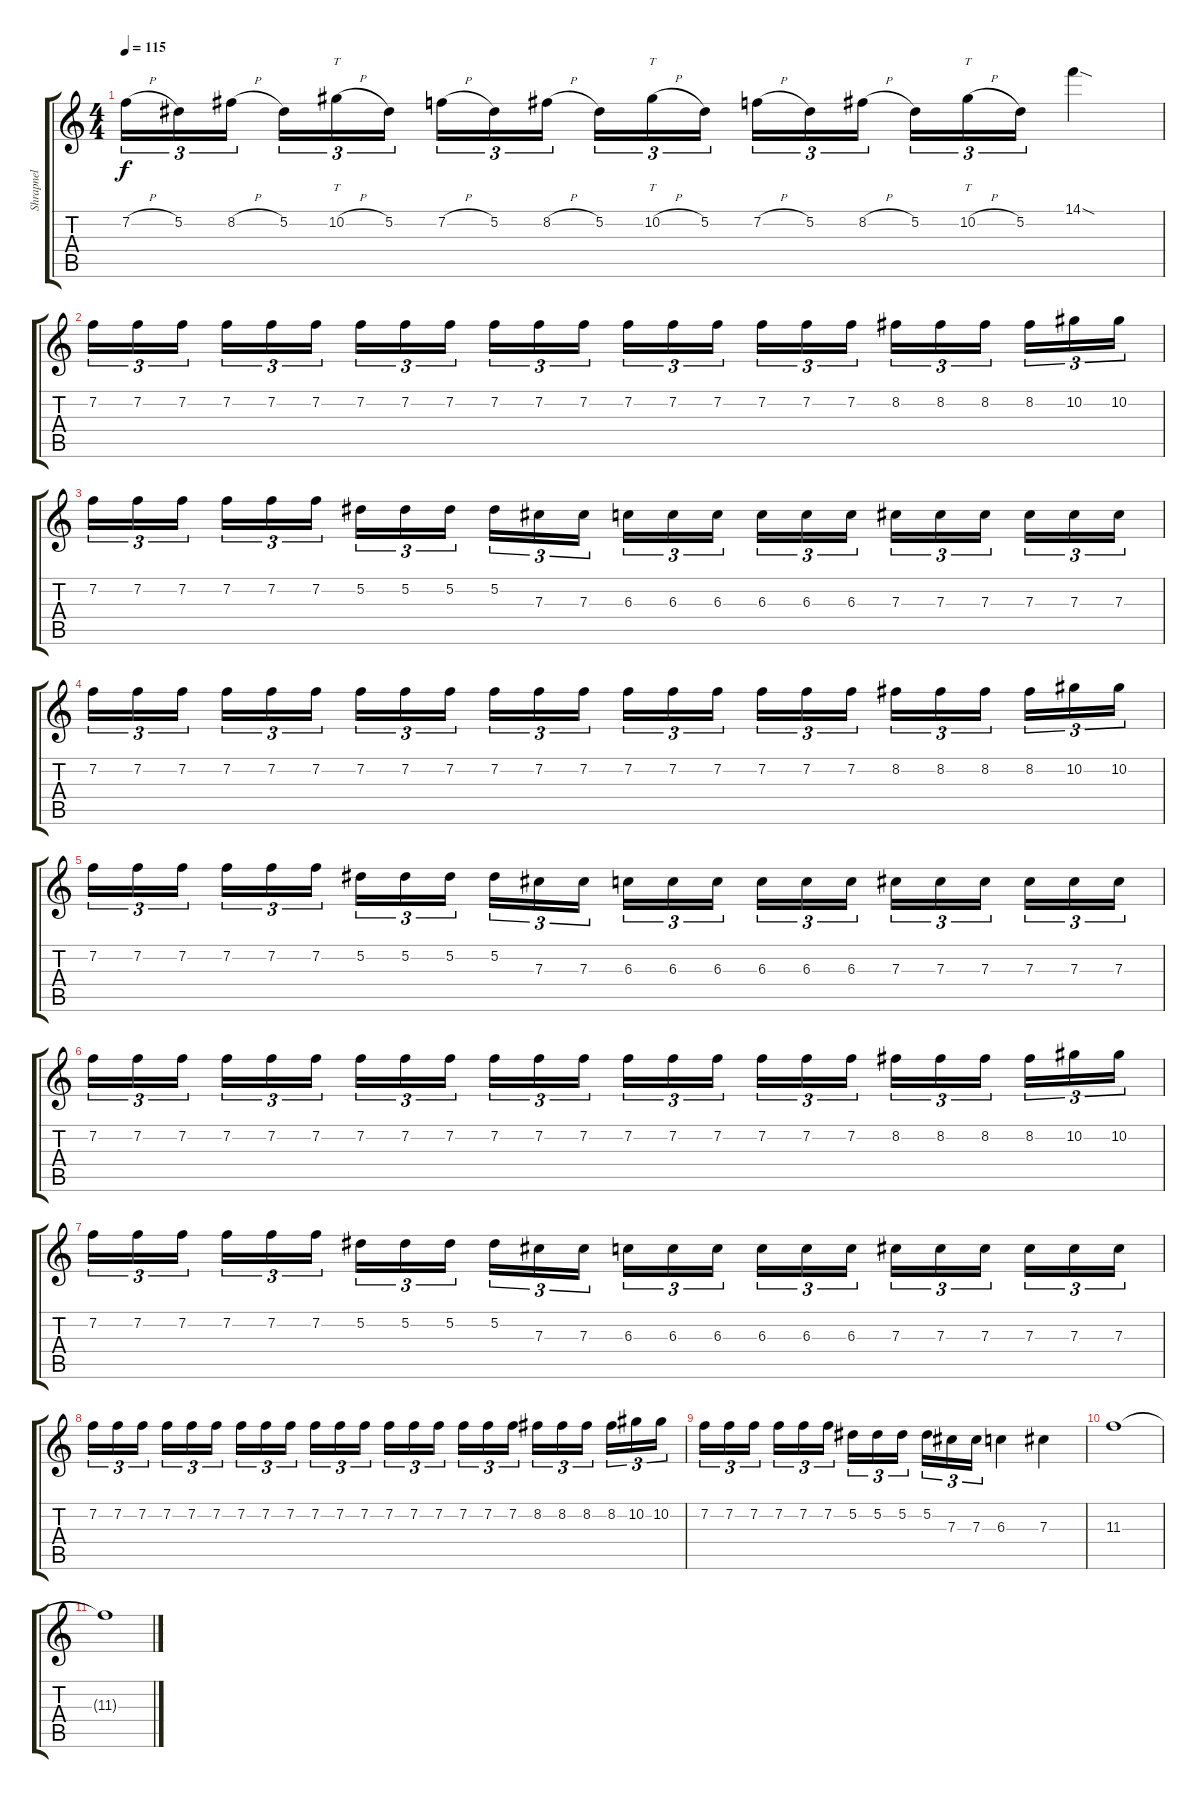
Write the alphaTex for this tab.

\track ("Shrapnel" "Shrapnel") {instrument distortionguitar}
\staff {score tabs}
\tuning (Eb4 Bb3 Gb3 Db3 Ab2 Eb2) {hide}
\ts (4 4)
\tempo 115
\clef g2
\ks c
7.2{h}.16{tu (3 2) dy f} 5.2.16{tu (3 2)} 8.2{h}.16{tu (3 2) beam splitsecondary} 5.2.16{tu (3 2)} 10.2{h}.16{tt tu (3 2)} 5.2.16{tu (3 2)} 7.2{h}.16{tu (3 2)} 5.2.16{tu (3 2)} 8.2{h}.16{tu (3 2) beam splitsecondary} 5.2.16{tu (3 2)} 10.2{h}.16{tt tu (3 2)} 5.2.16{tu (3 2)} 7.2{h}.16{tu (3 2)} 5.2.16{tu (3 2)} 8.2{h}.16{tu (3 2) beam splitsecondary} 5.2.16{tu (3 2)} 10.2{h}.16{tt tu (3 2)} 5.2.16{tu (3 2)} 14.1{sod}.4 |
7.2.16{tu (3 2)} 7.2.16{tu (3 2)} 7.2.16{tu (3 2) beam splitsecondary} 7.2.16{tu (3 2)} 7.2.16{tu (3 2)} 7.2.16{tu (3 2)} 7.2.16{tu (3 2)} 7.2.16{tu (3 2)} 7.2.16{tu (3 2) beam splitsecondary} 7.2.16{tu (3 2)} 7.2.16{tu (3 2)} 7.2.16{tu (3 2)} 7.2.16{tu (3 2)} 7.2.16{tu (3 2)} 7.2.16{tu (3 2) beam splitsecondary} 7.2.16{tu (3 2)} 7.2.16{tu (3 2)} 7.2.16{tu (3 2)} 8.2.16{tu (3 2)} 8.2.16{tu (3 2)} 8.2.16{tu (3 2) beam splitsecondary} 8.2.16{tu (3 2)} 10.2.16{tu (3 2)} 10.2.16{tu (3 2)} |
7.2.16{tu (3 2)} 7.2.16{tu (3 2)} 7.2.16{tu (3 2) beam splitsecondary} 7.2.16{tu (3 2)} 7.2.16{tu (3 2)} 7.2.16{tu (3 2)} 5.2.16{tu (3 2)} 5.2.16{tu (3 2)} 5.2.16{tu (3 2) beam splitsecondary} 5.2.16{tu (3 2)} 7.3.16{tu (3 2)} 7.3.16{tu (3 2)} 6.3.16{tu (3 2)} 6.3.16{tu (3 2)} 6.3.16{tu (3 2) beam splitsecondary} 6.3.16{tu (3 2)} 6.3.16{tu (3 2)} 6.3.16{tu (3 2)} 7.3.16{tu (3 2)} 7.3.16{tu (3 2)} 7.3.16{tu (3 2) beam splitsecondary} 7.3.16{tu (3 2)} 7.3.16{tu (3 2)} 7.3.16{tu (3 2)} |
7.2.16{tu (3 2)} 7.2.16{tu (3 2)} 7.2.16{tu (3 2) beam splitsecondary} 7.2.16{tu (3 2)} 7.2.16{tu (3 2)} 7.2.16{tu (3 2)} 7.2.16{tu (3 2)} 7.2.16{tu (3 2)} 7.2.16{tu (3 2) beam splitsecondary} 7.2.16{tu (3 2)} 7.2.16{tu (3 2)} 7.2.16{tu (3 2)} 7.2.16{tu (3 2)} 7.2.16{tu (3 2)} 7.2.16{tu (3 2) beam splitsecondary} 7.2.16{tu (3 2)} 7.2.16{tu (3 2)} 7.2.16{tu (3 2)} 8.2.16{tu (3 2)} 8.2.16{tu (3 2)} 8.2.16{tu (3 2) beam splitsecondary} 8.2.16{tu (3 2)} 10.2.16{tu (3 2)} 10.2.16{tu (3 2)} |
7.2.16{tu (3 2)} 7.2.16{tu (3 2)} 7.2.16{tu (3 2) beam splitsecondary} 7.2.16{tu (3 2)} 7.2.16{tu (3 2)} 7.2.16{tu (3 2)} 5.2.16{tu (3 2)} 5.2.16{tu (3 2)} 5.2.16{tu (3 2) beam splitsecondary} 5.2.16{tu (3 2)} 7.3.16{tu (3 2)} 7.3.16{tu (3 2)} 6.3.16{tu (3 2)} 6.3.16{tu (3 2)} 6.3.16{tu (3 2) beam splitsecondary} 6.3.16{tu (3 2)} 6.3.16{tu (3 2)} 6.3.16{tu (3 2)} 7.3.16{tu (3 2)} 7.3.16{tu (3 2)} 7.3.16{tu (3 2) beam splitsecondary} 7.3.16{tu (3 2)} 7.3.16{tu (3 2)} 7.3.16{tu (3 2)} |
7.2.16{tu (3 2)} 7.2.16{tu (3 2)} 7.2.16{tu (3 2) beam splitsecondary} 7.2.16{tu (3 2)} 7.2.16{tu (3 2)} 7.2.16{tu (3 2)} 7.2.16{tu (3 2)} 7.2.16{tu (3 2)} 7.2.16{tu (3 2) beam splitsecondary} 7.2.16{tu (3 2)} 7.2.16{tu (3 2)} 7.2.16{tu (3 2)} 7.2.16{tu (3 2)} 7.2.16{tu (3 2)} 7.2.16{tu (3 2) beam splitsecondary} 7.2.16{tu (3 2)} 7.2.16{tu (3 2)} 7.2.16{tu (3 2)} 8.2.16{tu (3 2)} 8.2.16{tu (3 2)} 8.2.16{tu (3 2) beam splitsecondary} 8.2.16{tu (3 2)} 10.2.16{tu (3 2)} 10.2.16{tu (3 2)} |
7.2.16{tu (3 2)} 7.2.16{tu (3 2)} 7.2.16{tu (3 2) beam splitsecondary} 7.2.16{tu (3 2)} 7.2.16{tu (3 2)} 7.2.16{tu (3 2)} 5.2.16{tu (3 2)} 5.2.16{tu (3 2)} 5.2.16{tu (3 2) beam splitsecondary} 5.2.16{tu (3 2)} 7.3.16{tu (3 2)} 7.3.16{tu (3 2)} 6.3.16{tu (3 2)} 6.3.16{tu (3 2)} 6.3.16{tu (3 2) beam splitsecondary} 6.3.16{tu (3 2)} 6.3.16{tu (3 2)} 6.3.16{tu (3 2)} 7.3.16{tu (3 2)} 7.3.16{tu (3 2)} 7.3.16{tu (3 2) beam splitsecondary} 7.3.16{tu (3 2)} 7.3.16{tu (3 2)} 7.3.16{tu (3 2)} |
7.2.16{tu (3 2)} 7.2.16{tu (3 2)} 7.2.16{tu (3 2) beam splitsecondary} 7.2.16{tu (3 2)} 7.2.16{tu (3 2)} 7.2.16{tu (3 2)} 7.2.16{tu (3 2)} 7.2.16{tu (3 2)} 7.2.16{tu (3 2) beam splitsecondary} 7.2.16{tu (3 2)} 7.2.16{tu (3 2)} 7.2.16{tu (3 2)} 7.2.16{tu (3 2)} 7.2.16{tu (3 2)} 7.2.16{tu (3 2) beam splitsecondary} 7.2.16{tu (3 2)} 7.2.16{tu (3 2)} 7.2.16{tu (3 2)} 8.2.16{tu (3 2)} 8.2.16{tu (3 2)} 8.2.16{tu (3 2) beam splitsecondary} 8.2.16{tu (3 2)} 10.2.16{tu (3 2)} 10.2.16{tu (3 2)} |
7.2.16{tu (3 2)} 7.2.16{tu (3 2)} 7.2.16{tu (3 2) beam splitsecondary} 7.2.16{tu (3 2)} 7.2.16{tu (3 2)} 7.2.16{tu (3 2)} 5.2.16{tu (3 2)} 5.2.16{tu (3 2)} 5.2.16{tu (3 2) beam splitsecondary} 5.2.16{tu (3 2)} 7.3.16{tu (3 2)} 7.3.16{tu (3 2)} 6.3.4 7.3.4 |
11.3.1{volume 0} |
11.3{t}.1
